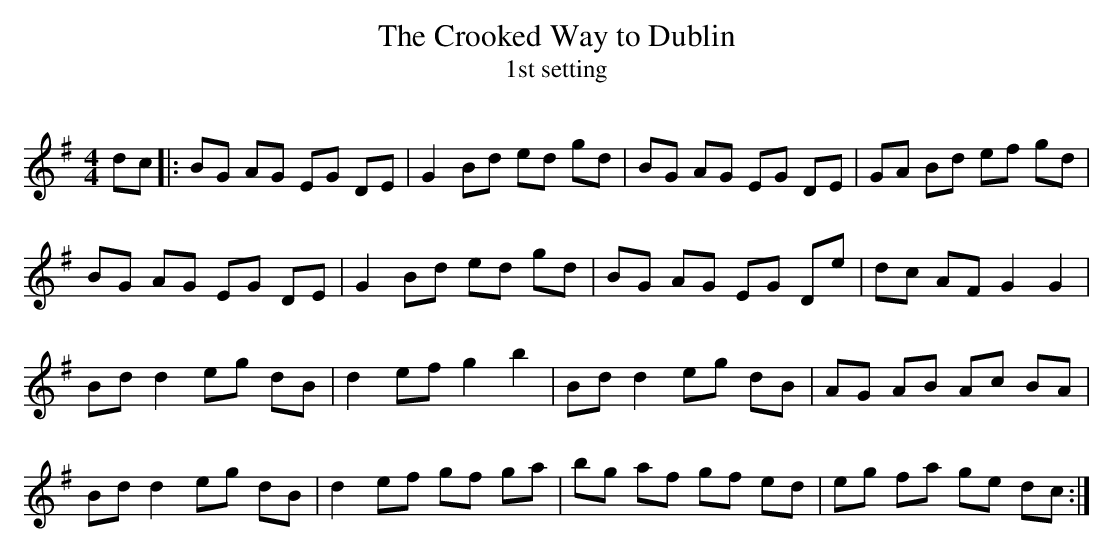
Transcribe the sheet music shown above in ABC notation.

X:1
T: The Crooked Way to Dublin
T: 1st setting
Q: 232
K:G
M:4/4
L:1/8
dc|:BG AG EG DE|G2 Bd ed gd|BG AG EG DE|GA Bd ef gd|
BG AG EG DE|G2 Bd ed gd|BG AG EG De|dc AF G2 G2|
Bd d2 eg dB|d2 ef g2 b2|Bd d2 eg dB|AG AB Ac BA|
Bd d2 eg dB|d2 ef gf ga|bg af gf ed|eg fa ge dc:|
